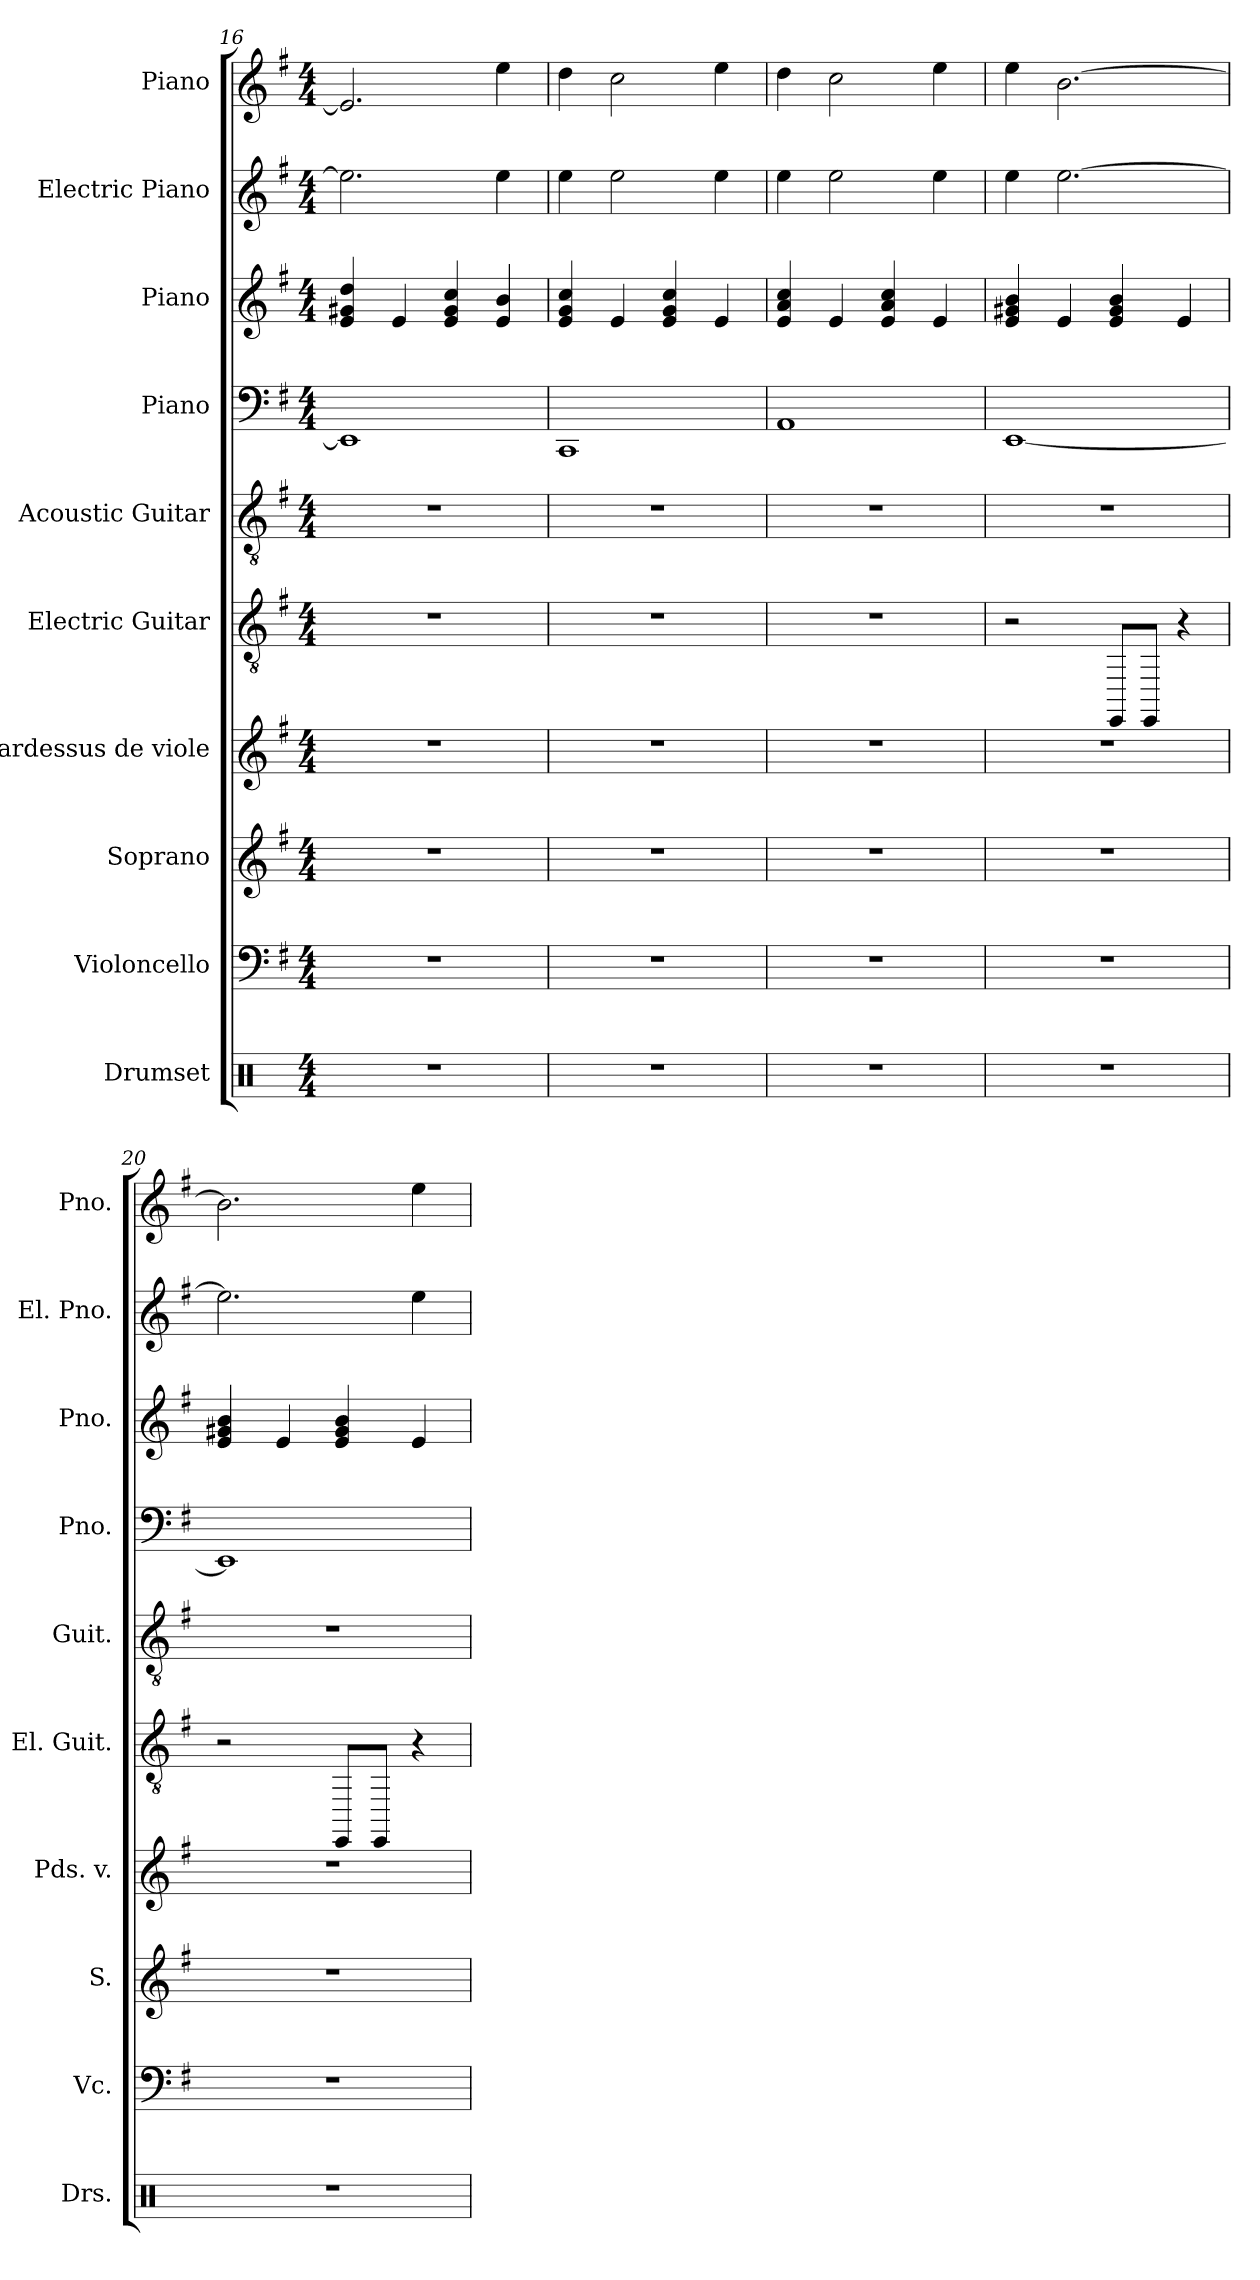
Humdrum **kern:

**kern	**kern	**kern	**kern	**kern	**kern	**kern	**kern	**kern	**kern
*part10	*part9	*part8	*part7	*part6	*part5	*part4	*part3	*part2	*part1
*staff10	*staff9	*staff8	*staff7	*staff6	*staff5	*staff4	*staff3	*staff2	*staff1
*I"Drumset	*I"Violoncello	*I"Soprano	*I"Pardessus de viole	*I"Electric Guitar	*I"Acoustic Guitar	*I"Piano	*I"Piano	*I"Electric Piano	*I"Piano
*I'Drs.	*I'Vc.	*I'S.	*I'Pds. v.	*I'El. Guit.	*I'Guit.	*I'Pno.	*I'Pno.	*I'El. Pno.	*I'Pno.
!!LO:PB:g=z
*clefX	*clefF4	*clefG2	*clefG2	*clefGv2	*clefGv2	*clefF4	*clefG2	*clefG2	*clefG2
*k[]	*k[f#]	*k[f#]	*k[f#]	*k[f#]	*k[f#]	*k[f#]	*k[f#]	*k[f#]	*k[f#]
*M4/4	*M4/4	*M4/4	*M4/4	*M4/4	*M4/4	*M4/4	*M4/4	*M4/4	*M4/4
=16	=16	=16	=16	=16	=16	=16	=16	=16	=16
1r	1r	1r	1r	1r	1r	1EE]	4e/ 4g#X/ 4dd/	2.ee\]	2.e/]
.	.	.	.	.	.	.	4e/	.	.
.	.	.	.	.	.	.	4e/ 4g#/ 4cc/	.	.
.	.	.	.	.	.	.	4e/ 4b/	4ee\	4ee\
=17	=17	=17	=17	=17	=17	=17	=17	=17	=17
1r	1r	1r	1r	1r	1r	1CC	4e/ 4g/ 4cc/	4ee\	4dd\
.	.	.	.	.	.	.	4e/	2ee\	2cc\
.	.	.	.	.	.	.	4e/ 4g/ 4cc/	.	.
.	.	.	.	.	.	.	4e/	4ee\	4ee\
=18	=18	=18	=18	=18	=18	=18	=18	=18	=18
1r	1r	1r	1r	1r	1r	1AA	4e/ 4a/ 4cc/	4ee\	4dd\
.	.	.	.	.	.	.	4e/	2ee\	2cc\
.	.	.	.	.	.	.	4e/ 4a/ 4cc/	.	.
.	.	.	.	.	.	.	4e/	4ee\	4ee\
=19	=19	=19	=19	=19	=19	=19	=19	=19	=19
1r	1r	1r	1r	2r	1r	[1EE	4e/ 4g#X/ 4b/	4ee\	4ee\
.	.	.	.	.	.	.	4e/	[2.ee\	[2.b\
.	.	.	.	8EEE/L	.	.	4e/ 4g#/ 4b/	.	.
.	.	.	.	8EEE/J	.	.	.	.	.
.	.	.	.	4r	.	.	4e/	.	.
=20	=20	=20	=20	=20	=20	=20	=20	=20	=20
1r	1r	1r	1r	2r	1r	1EE]	4e/ 4g#X/ 4b/	2.ee\]	2.b\]
.	.	.	.	.	.	.	4e/	.	.
.	.	.	.	8EEE/L	.	.	4e/ 4g#/ 4b/	.	.
.	.	.	.	8EEE/J	.	.	.	.	.
.	.	.	.	4r	.	.	4e/	4ee\	4ee\
=	=	=	=	=	=	=	=	=	=
*-	*-	*-	*-	*-	*-	*-	*-	*-	*-
